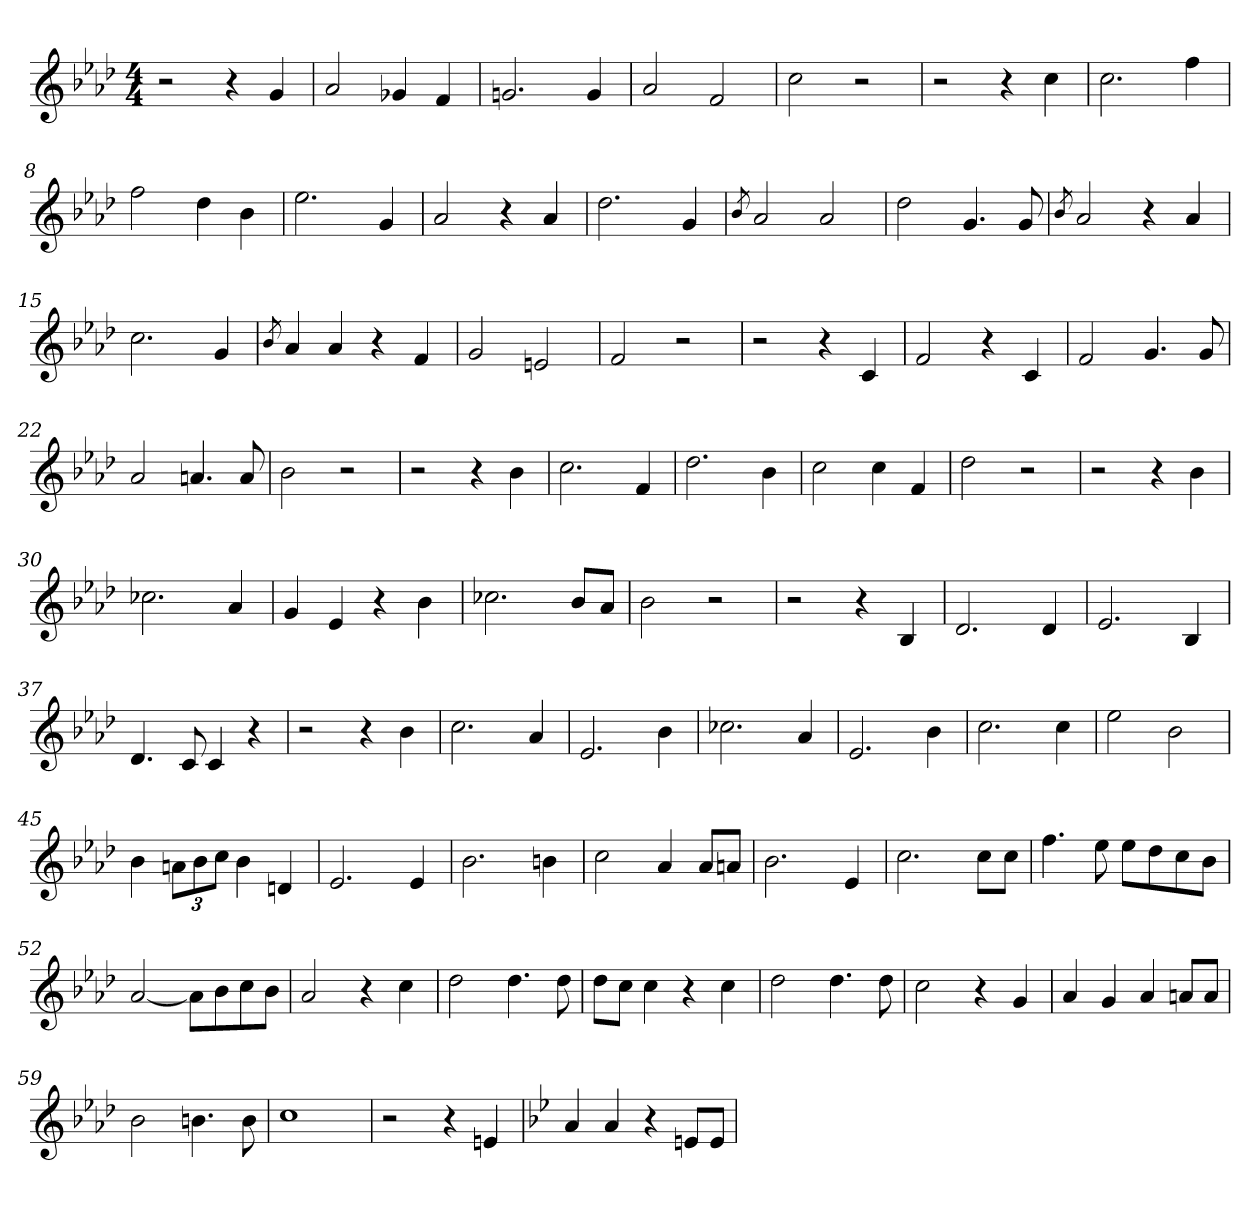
**kern
*part1
*staff1
*clefG2
*k[b-e-a-d-]
*M4/4
=1
2r
4r
4g/
=2
2a-/
4g-X/
4f/
=3
2.gn/
4g/
=4
2a-/
2f/
=5
2cc\
2r
=6
2r
4r
4cc\
=7
2.cc\
4ff\
=8
2ff\
4dd-\
4b-\
=9
2.ee-\
4g/
=10
2a-/
4r
4a-/
=11
2.dd-\
4g/
=12
8qb-/
2a-/
2a-/
!!LO:LB:g=z
=13
2dd-\
4.g/
8g/
=14
8qb-/
2a-/
4r
4a-/
=15
2.cc\
4g/
=16
8qb-/
4a-/
4a-/
4r
4f/
=17
2g/
2en/
=18
2f/
2r
=19
2r
4r
4c/
=20
2f/
4r
4c/
=21
2f/
4.g/
8g/
=22
2a-/
4.an/
8a/
=23
2b-\
2r
!!LO:LB:g=z
=24
2r
4r
4b-\
=25
2.cc\
4f/
=26
2.dd-\
4b-\
=27
2cc\
4cc\
4f/
=28
2dd-\
2r
=29
2r
4r
4b-\
=30
2.cc-X\
4a-/
=31
4g/
4e-/
4r
4b-\
=32
2.cc-X\
8b-/L
8a-/J
=33
2b-\
2r
=34
2r
4r
4B-/
=35
2.d-/
4d-/
!!LO:LB:g=z
=36
2.e-/
4B-/
=37
4.d-/
8c/
4c/
4r
=38
2r
4r
4b-\
=39
2.cc\
4a-/
=40
2.e-/
4b-\
=41
2.cc-X\
4a-/
=42
2.e-/
4b-\
=43
2.cc\
4cc\
=44
2ee-\
2b-\
=45
4b-\
*Xbrackettup
12an\L
12b-\
12cc\J
4b-\
4dn/
=46
2.e-/
4e-/
!!LO:LB:g=z
=47
2.b-\
4bn\
=48
2cc\
4a-/
8a-/L
8an/J
=49
2.b-\
4e-/
=50
2.cc\
8cc\L
8cc\J
=51
4.ff\
8ee-\
8ee-\L
8dd-\
8cc\
8b-\J
=52
[2a-/
8a-\L]
8b-\
8cc\
8b-\J
=53
2a-/
4r
4cc\
=54
2dd-\
4.dd-\
8dd-\
=55
8dd-\L
8cc\J
4cc\
4r
4cc\
!!LO:LB:g=z
=56
2dd-\
4.dd-\
8dd-\
=57
2cc\
4r
4g/
=58
4a-/
4g/
4a-/
8an/L
8a/J
=59
2b-\
4.bn\
8b\
=60
1cc
=61
2r
4r
4en/
=62
*k[b-e-]
4a/
4a/
4r
8en/L
8e/J
=
*-
